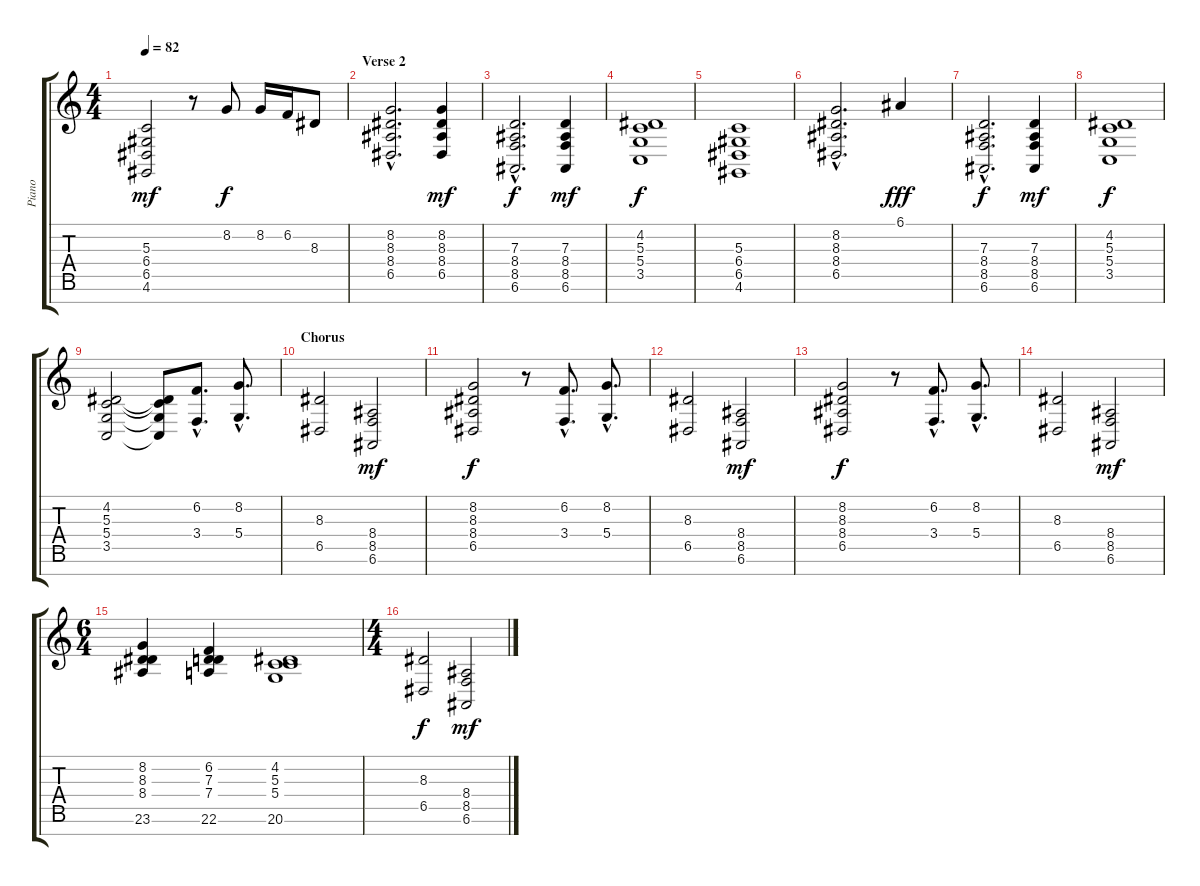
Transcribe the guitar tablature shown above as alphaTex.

\track ("Piano" "Piano") {instrument electricgrandpiano}
\staff {score tabs}
\tuning (E4 B3 G3 D3 A2 E2 B1) {hide}
\ts (4 4)
\tempo 82
\clef g2
\ks c
(5.3 6.4 6.5 4.6).2{dy mf} r.8 8.2.8{dy f} 8.2.16 6.2.16 8.3.8 |
\section ("" "Verse 2")
(8.2{hac} 8.3{hac} 8.4{hac} 6.5{hac}).2{d volume 14} (8.2 8.3 8.4 6.5).4{dy mf} |
(7.3{hac} 8.4{hac} 8.5{hac} 6.6{hac}).2{d dy f} (7.3 8.4 8.5 6.6).4{dy mf} |
(4.2 5.3 5.4 3.5).1{dy f} |
(5.3 6.4 6.5 4.6).1 |
(8.2{hac} 8.3{hac} 8.4{hac} 6.5{hac}).2{d} 6.1.4{dy fff} |
(7.3{hac} 8.4{hac} 8.5{hac} 6.6{hac}).2{d dy f} (7.3 8.4 8.5 6.6).4{dy mf} |
(4.2 5.3 5.4 3.5).1{dy f} |
(4.2 5.3 5.4 3.5).2 (4.2{t} 5.3{t} 5.4{t} 3.5{t}).8 (6.2{hac} 3.4{hac}).8{d} (8.2{hac} 5.4{hac}).8{d} |
\section ("" "Chorus")
(8.3 6.5).2 (8.4 8.5 6.6).2{dy mf} |
(8.2 8.3 8.4 6.5).2{dy f} r.8 (6.2{hac} 3.4{hac}).8{d} (8.2{hac} 5.4{hac}).8{d} |
(8.3 6.5).2 (8.4 8.5 6.6).2{dy mf} |
(8.2 8.3 8.4 6.5).2{dy f} r.8 (6.2{hac} 3.4{hac}).8{d} (8.2{hac} 5.4{hac}).8{d} |
(8.3 6.5).2 (8.4 8.5 6.6).2{dy mf} |
\ts (6 4)
(8.2 8.3 8.4 23.6).4 (6.2 7.3 7.4 22.6).4 (4.2 5.3 5.4 20.6).1 |
\ts (4 4)
(8.3 6.5).2{dy f} (8.4 8.5 6.6).2{dy mf}
